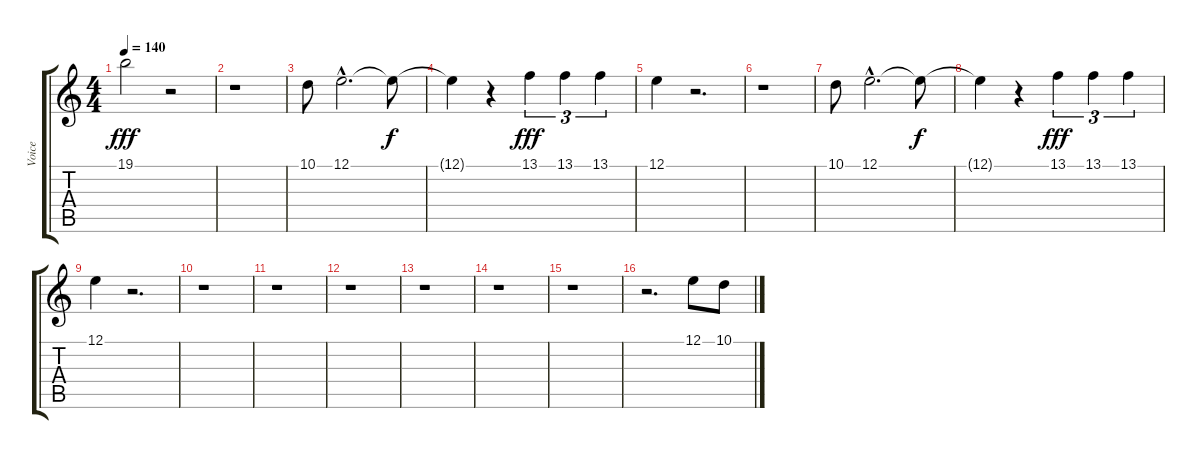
\track ("Voice" "Voice") {instrument lead8bassandlead}
\staff {score tabs}
\tuning (E4 B3 G3 D3 A2 E2) {hide}
\ts (4 4)
\tempo 140
\clef g2
\ks c
19.1.2{dy fff} r.2 |
r.1 |
10.1.8 12.1{hac}.2{d} 12.1{t}.8{dy f} |
12.1{t}.4 r.4 13.1.4{tu (3 2) dy fff} 13.1.4{tu (3 2)} 13.1.4{tu (3 2)} |
12.1.4 r.2{d} |
r.1 |
10.1.8 12.1{hac}.2{d} 12.1{t}.8{dy f} |
12.1{t}.4 r.4 13.1.4{tu (3 2) dy fff} 13.1.4{tu (3 2)} 13.1.4{tu (3 2)} |
12.1.4 r.2{d} |
r.1 |
r.1 |
r.1 |
r.1 |
r.1 |
r.1 |
r.2{d} 12.1.8 10.1.8
